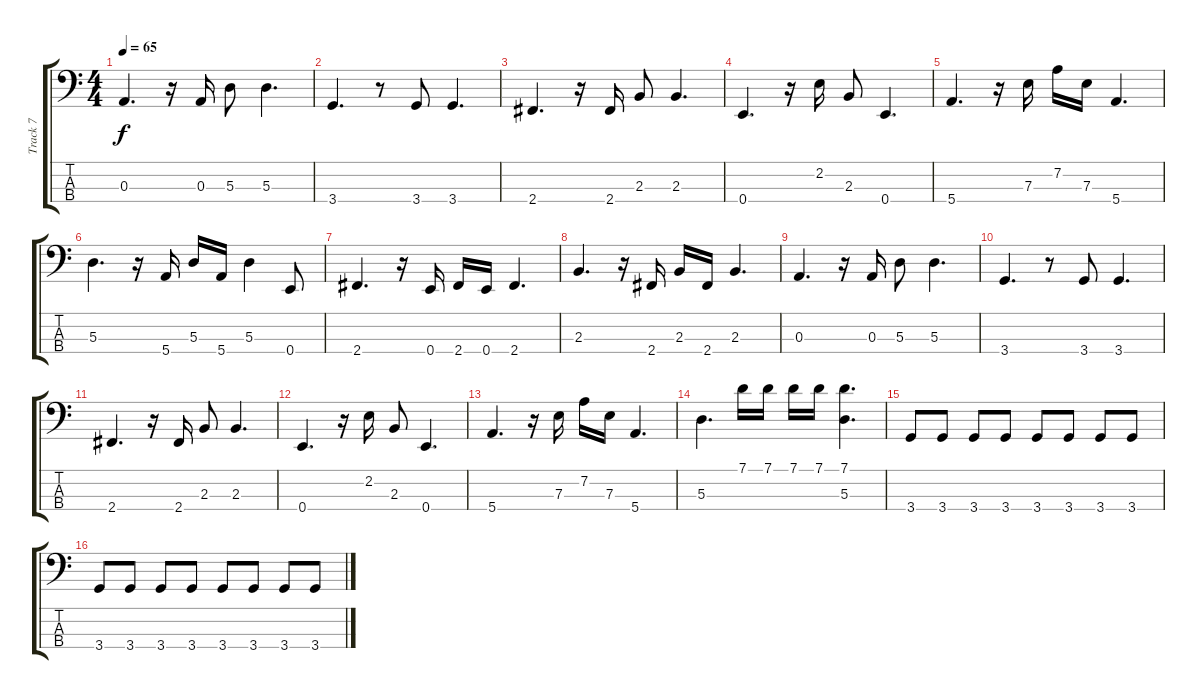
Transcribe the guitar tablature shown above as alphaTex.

\track ("Track 7" "Track 7") {instrument electricbassfinger}
\staff {score tabs}
\tuning (G2 D2 A1 E1) {hide}
\ts (4 4)
\tempo 65
\clef f4
\ks c
0.3.4{d dy f} r.16 0.3.16 5.3.8 5.3.4{d} |
3.4.4{d} r.8 3.4.8 3.4.4{d} |
2.4.4{d} r.16 2.4.16 2.3.8 2.3.4{d} |
0.4.4{d} r.16 2.2.16 2.3.8 0.4.4{d} |
5.4.4{d} r.16 7.3.16 7.2.16 7.3.16 5.4.4{d} |
5.3.4{d} r.16 5.4.16 5.3.16 5.4.16 5.3.4 0.4.8 |
2.4.4{d} r.16 0.4.16 2.4.16 0.4.16 2.4.4{d} |
2.3.4{d} r.16 2.4.16 2.3.16 2.4.16 2.3.4{d} |
0.3.4{d} r.16 0.3.16 5.3.8 5.3.4{d} |
3.4.4{d} r.8 3.4.8 3.4.4{d} |
2.4.4{d} r.16 2.4.16 2.3.8 2.3.4{d} |
0.4.4{d} r.16 2.2.16 2.3.8 0.4.4{d} |
5.4.4{d} r.16 7.3.16 7.2.16 7.3.16 5.4.4{d} |
5.3.4{d} 7.1.16 7.1.16 7.1.16 7.1.16 (7.1 5.3).4{d} |
3.4.8 3.4.8 3.4.8 3.4.8 3.4.8 3.4.8 3.4.8 3.4.8 |
3.4.8 3.4.8 3.4.8 3.4.8 3.4.8 3.4.8 3.4.8 3.4.8
